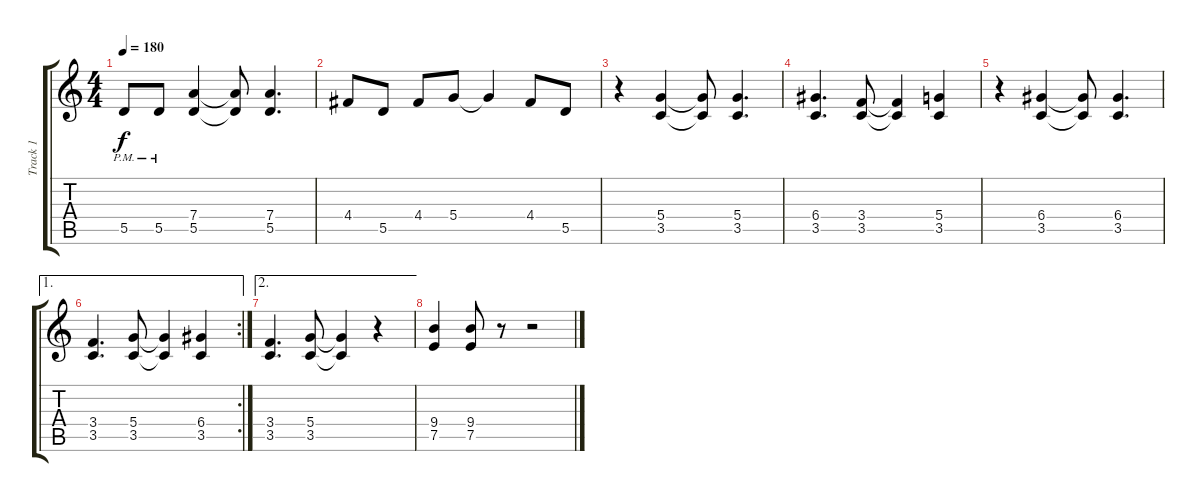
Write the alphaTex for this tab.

\track ("Track 1" "Track 1") {instrument electricguitarclean}
\staff {score tabs}
\tuning (E4 B3 G3 D3 A2 E2) {hide}
\ts (4 4)
\tempo 180
\clef g2
\ks c
5.5{pm}.8{dy f} 5.5{pm}.8 (7.4 5.5).4 (7.4{t} 5.5{t}).8 (7.4 5.5).4{d} |
4.4.8 5.5.8 4.4.8 5.4.8 5.4{t}.4 4.4.8 5.5.8 |
r.4 (5.4 3.5).4 (5.4{t} 3.5{t}).8 (5.4 3.5).4{d} |
(6.4 3.5).4{d} (3.4 3.5).8 (3.4{t} 3.5{t}).4 (5.4 3.5).4 |
r.4 (6.4 3.5).4 (6.4{t} 3.5{t}).8 (6.4 3.5).4{d} |
\ae 1
\rc 2
(3.4 3.5).4{d} (5.4 3.5).8 (5.4{t} 3.5{t}).4 (6.4 3.5).4 |
\ae 2
(3.4 3.5).4{d} (5.4 3.5).8 (5.4{t} 3.5{t}).4 r.4 |
(9.4 7.5).4 (9.4 7.5).8 r.8 r.2
